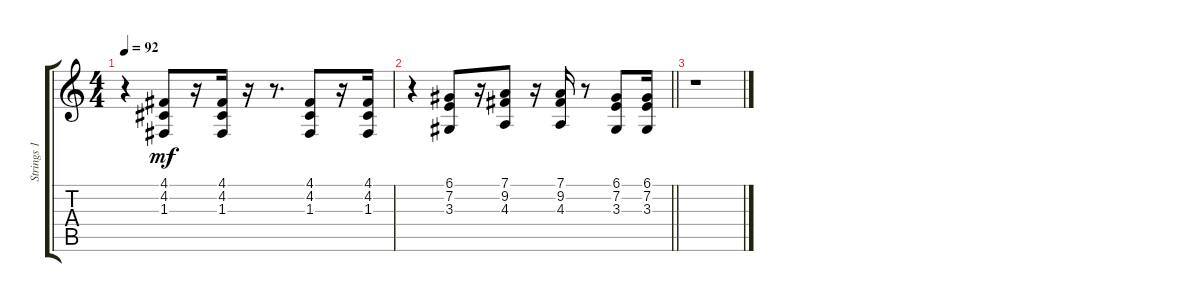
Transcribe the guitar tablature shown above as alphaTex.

\track ("Strings 1" "Strings 1") {instrument stringensemble1}
\staff {score tabs}
\tuning (D4 A3 F3 C3 G2 D2) {hide}
\ts (4 4)
\tempo 92
\clef g2
\ks c
r.4{dy mf} (4.1 4.2 1.3).8 r.16 (4.1 4.2 1.3).16 r.16 r.8{d} (4.1 4.2 1.3).8 r.16 (4.1 4.2 1.3).16 |
\barLineRight lightlight
r.4 (6.1 7.2 3.3).8 r.16 (7.1 9.2 4.3).8 r.16 (7.1 9.2 4.3).16 r.8 (6.1 7.2 3.3).8 (6.1 7.2 3.3).16 |
r.1
